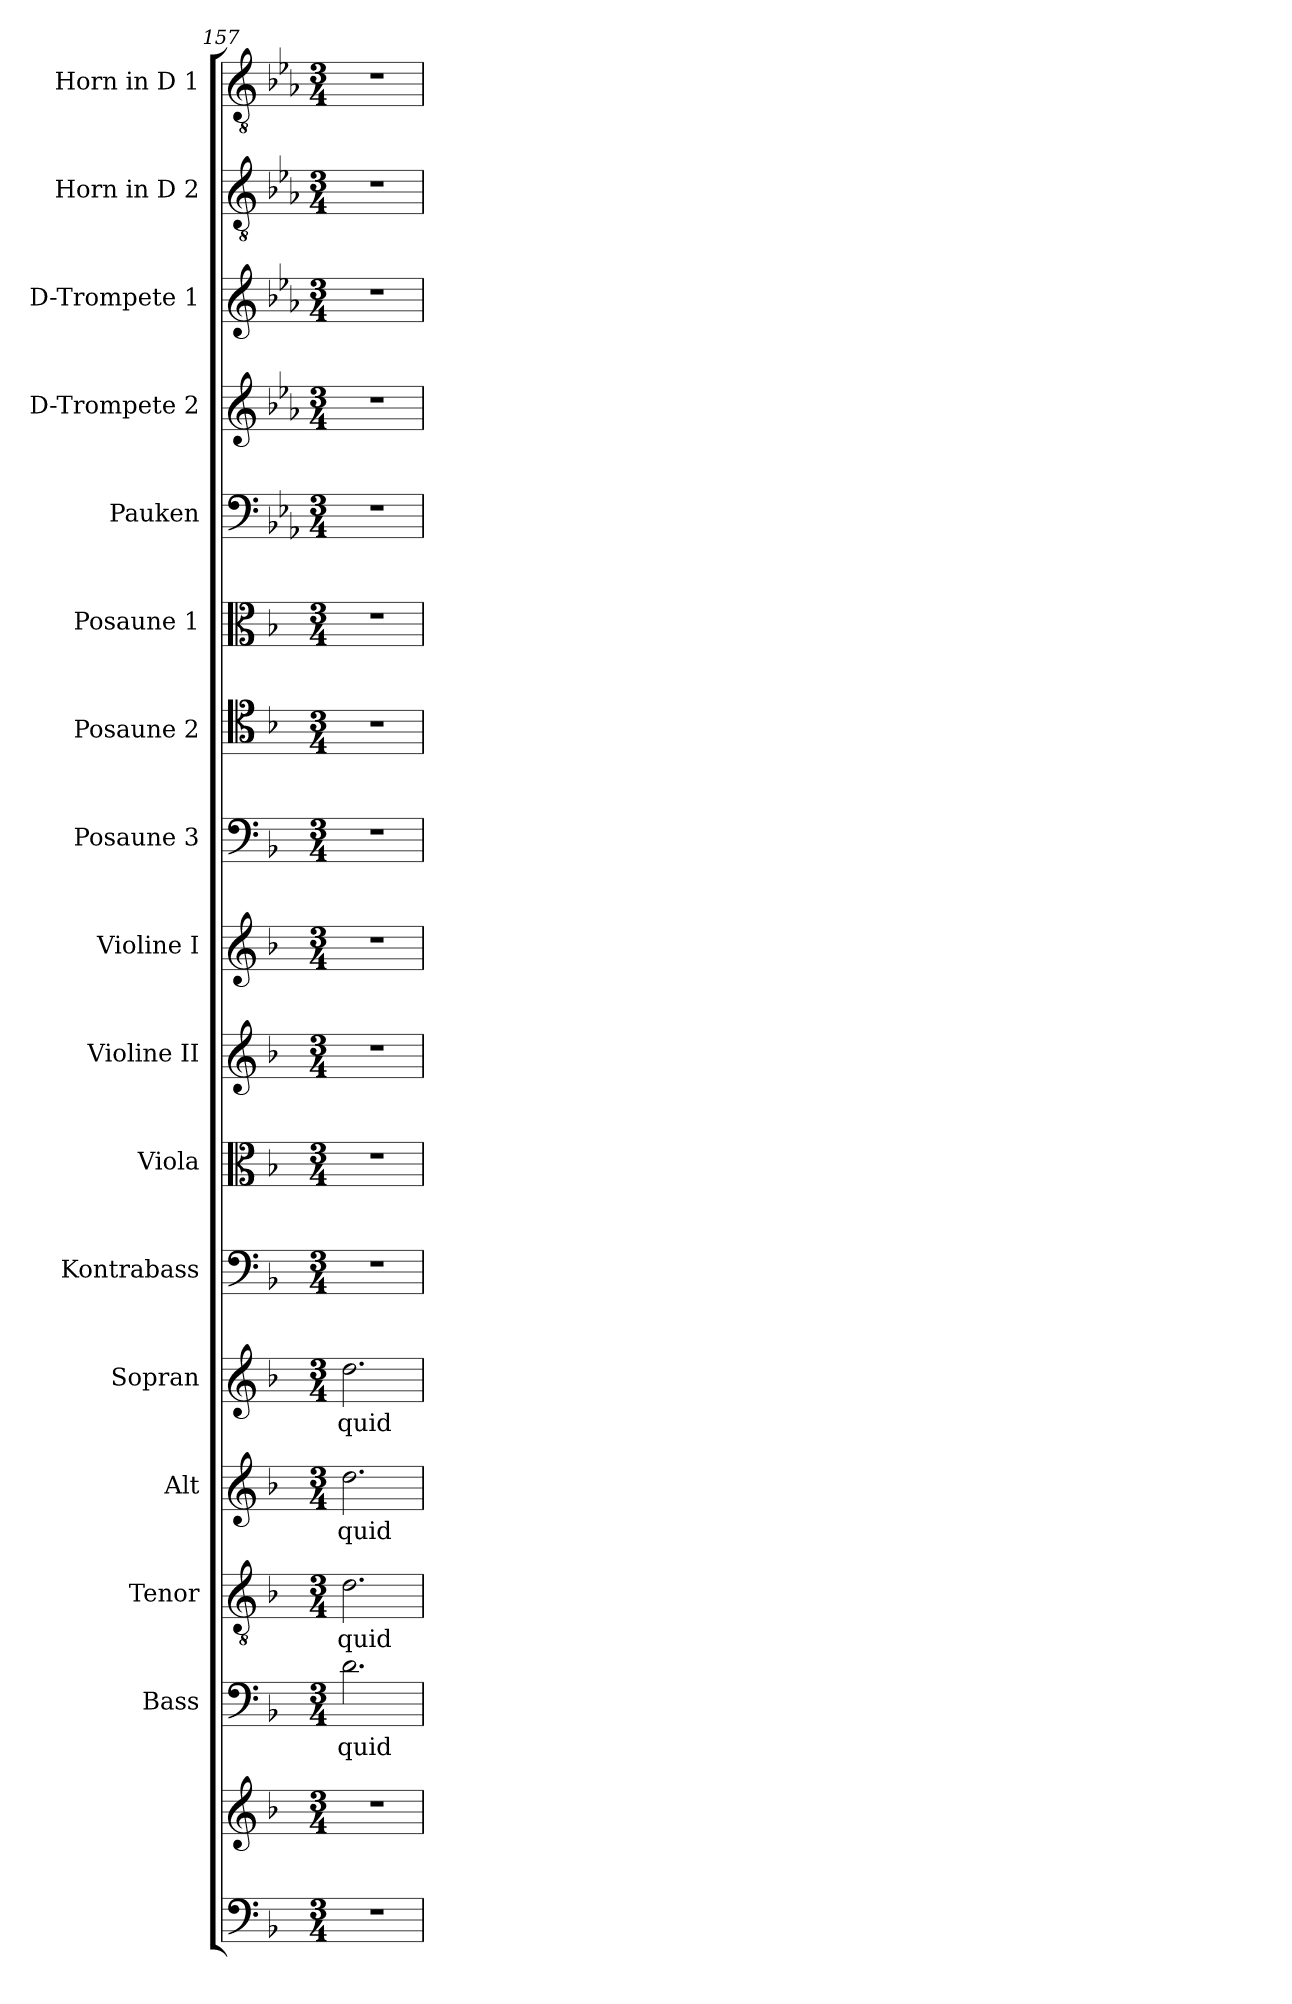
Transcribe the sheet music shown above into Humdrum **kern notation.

**kern	**kern	**kern	**text	**kern	**text	**kern	**text	**kern	**text	**kern	**kern	**kern	**kern	**kern	**kern	**kern	**kern	**kern	**kern	**kern	**kern
*part17	*part17	*part16	*part16	*part15	*part15	*part14	*part14	*part13	*part13	*part12	*part11	*part10	*part9	*part8	*part7	*part6	*part5	*part4	*part3	*part2	*part1
*staff18	*staff17	*staff16	*staff16	*staff15	*staff15	*staff14	*staff14	*staff13	*staff13	*staff12	*staff11	*staff10	*staff9	*staff8	*staff7	*staff6	*staff5	*staff4	*staff3	*staff2	*staff1
*	*	*I"Bass	*	*I"Tenor	*	*I"Alt	*	*I"Sopran	*	*I"Kontrabass	*I"Viola	*I"Violine II	*I"Violine I	*I"Posaune 3	*I"Posaune 2	*I"Posaune 1	*I"Pauken	*I"D-Trompete 2	*I"D-Trompete 1	*I"Horn in D 2	*I"Horn in D 1
*	*	*I'B.	*	*I'T.	*	*I'A.	*	*I'S.	*	*I'Kb.	*I'Vla.	*I'Vl. II	*I'Vl. I	*I'Pos. 3	*I'Pos. 2	*I'Pos. 1	*I'Pk.	*I'D Trp. 2	*I'D Trp. 1	*I'Hrn. 2	*I'Hrn. 1
!!LO:PB:g=z
*clefF4	*clefG2	*clefF4	*	*clefGv2	*	*clefG2	*	*clefG2	*	*clefF4	*clefC3	*clefG2	*clefG2	*clefF4	*clefC4	*clefC3	*clefF4	*clefG2	*clefG2	*clefGv2	*clefGv2
*	*	*	*	*	*	*	*	*	*	*ITrd7c12	*	*	*	*	*	*	*ITrd-1c-2	*ITrd-1c-2	*ITrd-1c-2	*ITrd-1c-2	*ITrd-1c-2
*k[b-]	*k[b-]	*k[b-]	*	*k[b-]	*	*k[b-]	*	*k[b-]	*	*k[b-]	*k[b-]	*k[b-]	*k[b-]	*k[b-]	*k[b-]	*k[b-]	*k[b-]	*k[b-]	*k[b-]	*k[b-]	*k[b-]
*F:	*F:	*F:	*	*F:	*	*F:	*	*F:	*	*F:	*F:	*F:	*F:	*F:	*F:	*F:	*F:	*F:	*F:	*F:	*F:
*M3/4	*M3/4	*M3/4	*	*M3/4	*	*M3/4	*	*M3/4	*	*M3/4	*M3/4	*M3/4	*M3/4	*M3/4	*M3/4	*M3/4	*M3/4	*M3/4	*M3/4	*M3/4	*M3/4
=157	=157	=157	=157	=157	=157	=157	=157	=157	=157	=157	=157	=157	=157	=157	=157	=157	=157	=157	=157	=157	=157
!	!	!	!LO:LY:b	!	!LO:LY:b	!	!LO:LY:b	!	!LO:LY:b	!	!	!	!	!	!	!	!	!	!	!	!
2.r	2.r	2.d\	quid-	2.d\	quid-	2.dd\	quid-	2.dd\	quid-	2.r	2.r	2.r	2.r	2.r	2.r	2.r	2.r	2.r	2.r	2.r	2.r
=	=	=	=	=	=	=	=	=	=	=	=	=	=	=	=	=	=	=	=	=	=
*-	*-	*-	*-	*-	*-	*-	*-	*-	*-	*-	*-	*-	*-	*-	*-	*-	*-	*-	*-	*-	*-
